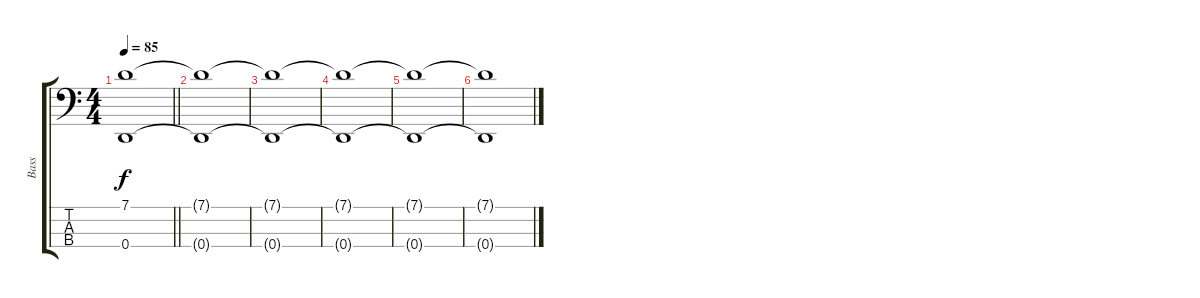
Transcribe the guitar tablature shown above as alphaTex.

\track ("Bass" "Bass") {instrument electricbassfinger}
\staff {score tabs}
\tuning (G2 D2 A1 D1) {hide}
\ts (4 4)
\tempo 85
\clef f4
\barLineRight lightlight
\ks c
(7.1{t} 0.4{t}).1{dy f} |
\section ("" "")
(7.1{t} 0.4{t}).1 |
(7.1{t} 0.4{t}).1 |
(7.1{t} 0.4{t}).1 |
(7.1{t} 0.4{t}).1 |
(7.1{t} 0.4{t}).1
